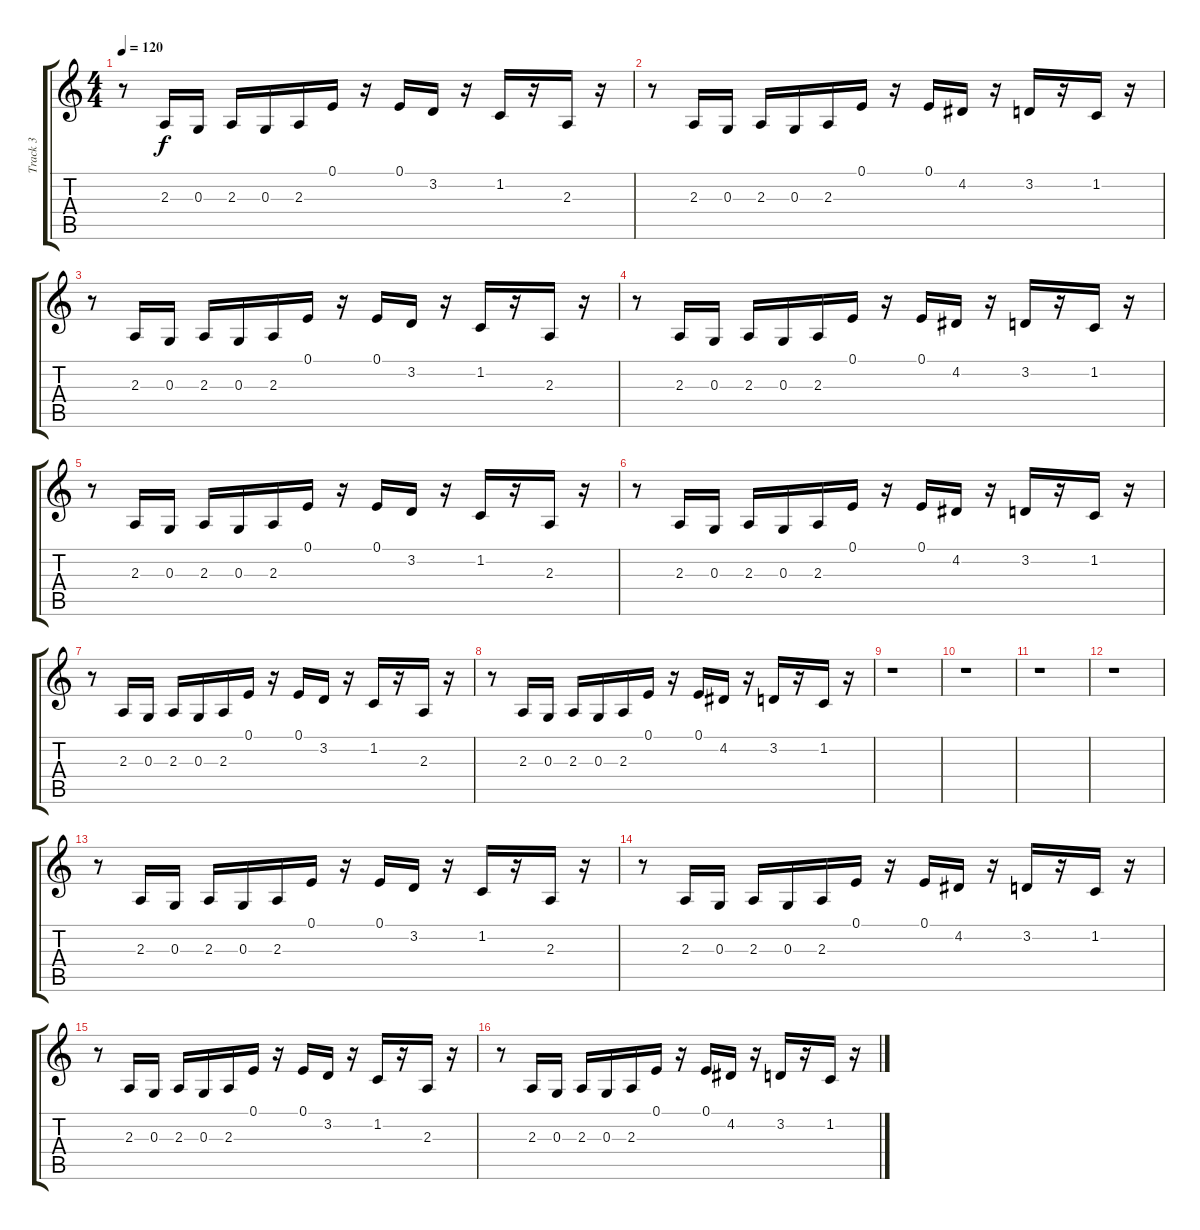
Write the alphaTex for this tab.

\track ("Track 3" "Track 3") {instrument marimba}
\staff {score tabs}
\tuning (E4 B3 G3 D3 A2 E2) {hide}
\ts (4 4)
\tempo 120
\clef g2
\ks c
r.8{dy f} 2.3.16 0.3.16 2.3.16 0.3.16 2.3.16 0.1.16 r.16 0.1.16 3.2.16 r.16 1.2.16 r.16 2.3.16 r.16 |
r.8 2.3.16 0.3.16 2.3.16 0.3.16 2.3.16 0.1.16 r.16 0.1.16 4.2.16 r.16 3.2.16 r.16 1.2.16 r.16 |
r.8 2.3.16 0.3.16 2.3.16 0.3.16 2.3.16 0.1.16 r.16 0.1.16 3.2.16 r.16 1.2.16 r.16 2.3.16 r.16 |
r.8 2.3.16 0.3.16 2.3.16 0.3.16 2.3.16 0.1.16 r.16 0.1.16 4.2.16 r.16 3.2.16 r.16 1.2.16 r.16 |
r.8 2.3.16 0.3.16 2.3.16 0.3.16 2.3.16 0.1.16 r.16 0.1.16 3.2.16 r.16 1.2.16 r.16 2.3.16 r.16 |
r.8 2.3.16 0.3.16 2.3.16 0.3.16 2.3.16 0.1.16 r.16 0.1.16 4.2.16 r.16 3.2.16 r.16 1.2.16 r.16 |
r.8 2.3.16 0.3.16 2.3.16 0.3.16 2.3.16 0.1.16 r.16 0.1.16 3.2.16 r.16 1.2.16 r.16 2.3.16 r.16 |
r.8 2.3.16 0.3.16 2.3.16 0.3.16 2.3.16 0.1.16 r.16 0.1.16 4.2.16 r.16 3.2.16 r.16 1.2.16 r.16 |
r.1 |
r.1 |
r.1 |
r.1 |
r.8 2.3.16 0.3.16 2.3.16 0.3.16 2.3.16 0.1.16 r.16 0.1.16 3.2.16 r.16 1.2.16 r.16 2.3.16 r.16 |
r.8 2.3.16 0.3.16 2.3.16 0.3.16 2.3.16 0.1.16 r.16 0.1.16 4.2.16 r.16 3.2.16 r.16 1.2.16 r.16 |
r.8 2.3.16 0.3.16 2.3.16 0.3.16 2.3.16 0.1.16 r.16 0.1.16 3.2.16 r.16 1.2.16 r.16 2.3.16 r.16 |
r.8 2.3.16 0.3.16 2.3.16 0.3.16 2.3.16 0.1.16 r.16 0.1.16 4.2.16 r.16 3.2.16 r.16 1.2.16 r.16
